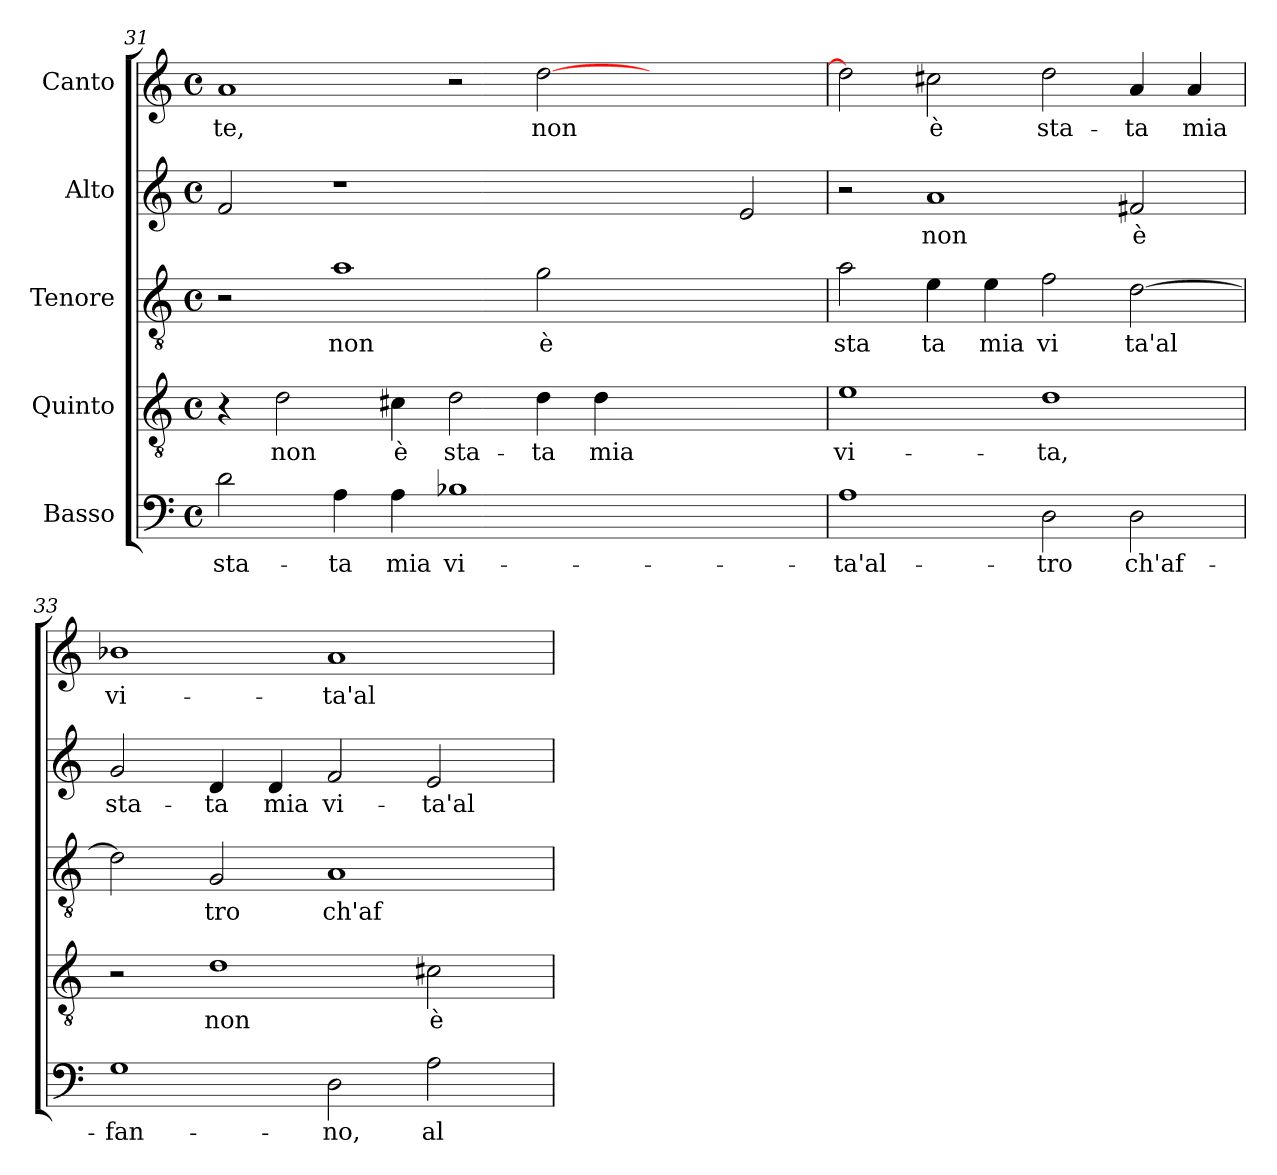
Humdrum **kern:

**kern	**text	**kern	**text	**kern	**text	**kern	**text	**kern	**text
*part5	*part5	*part4	*part4	*part3	*part3	*part2	*part2	*part1	*part1
*staff5	*staff5	*staff4	*staff4	*staff3	*staff3	*staff2	*staff2	*staff1	*staff1
*I"Basso	*	*I"Quinto	*	*I"Tenore	*	*I"Alto	*	*I"Canto	*
*clefF4	*	*clefGv2	*	*clefGv2	*	*clefG2	*	*clefG2	*
*M4/4	*	*M4/4	*	*M4/4	*	*M4/4	*	*M4/4	*
*met(c)	*	*met(c)	*	*met(c)	*	*met(c)	*	*met(c)	*
=31	=31	=31	=31	=31	=31	=31	=31	=31	=31
!	!LO:LY:b:cj	!	!	!	!	!	!	!	!LO:LY:b:cj
2d\	sta-	4r	.	2r	.	2f/	.	1a	-te,
!	!	!	!LO:LY:b:cj	!	!	!	!	!	!
.	.	2d\	non	.	.	.	.	.	.
!	!LO:LY:b:cj	!	!	!	!LO:LY:b:cj	!LO:N:vis=1	!	!	!
4A\	-ta	.	.	1a	non	0r	.	.	.
!	!LO:LY:b:cj	!	!LO:LY:b:cj	!	!	!	!	!	!
4A\	mia	4c#X\	è	.	.	.	.	.	.
!	!LO:LY:b:cj	!	!LO:LY:b:cj	!	!	!	!	!	!
1B-X	vi-	2d\	sta-	.	.	.	.	2r	.
!	!	!	!LO:LY:b:cj	!	!LO:LY:b:cj	!	!	!	!LO:LY:b
.	.	4d\	-ta	2g\	è	.	.	[>2dd\	non
!	!	!	!LO:LY:b:cj	!	!	!	!	!	!
.	.	4d\	mia	.	.	.	.	.	.
1ryy	.	1ryy	.	1ryy	.	.	.	1ryy	.
.	.	.	.	.	.	2e/	.	.	.
=32	=32	=32	=32	=32	=32	=32	=32	=32	=32
!	!LO:LY:b:cj	!	!LO:LY:b:cj	!	!LO:LY:b:cj	!	!	!	!
1A	-ta'al-	1e	vi-	2a\	sta	2r	.	2dd\]	.
!	!	!	!	!	!LO:LY:b:cj	!	!LO:LY:b:cj	!	!LO:LY:b:cj
.	.	.	.	4e\	ta	1a	non	2cc#\	è
!	!	!	!	!	!LO:LY:b:cj	!	!	!	!
.	.	.	.	4e\	mia	.	.	.	.
!	!LO:LY:b:cj	!	!LO:LY:b:cj	!	!LO:LY:b:cj	!	!	!	!LO:LY:b:cj
2D\	-tro	1d	-ta,	2f\	vi	.	.	2dd\	sta-
!	!LO:LY:b:cj	!	!	!	!LO:LY:b	!	!LO:LY:b:cj	!	!LO:LY:b:cj
2D\	ch'af-	.	.	[>2d\	ta'al	2f#X/	è	4a/	-ta
!	!	!	!	!	!	!	!	!	!LO:LY:b:cj
.	.	.	.	.	.	.	.	4a/	mia
!!LO:PB:g=z
=33	=33	=33	=33	=33	=33	=33	=33	=33	=33
!	!LO:LY:b:cj	!	!	!	!	!	!LO:LY:b:cj	!	!LO:LY:b:cj
*	*	*	*	*^	*	*	*	*	*
1G	-fan-	2r	.	2d\]	64ryy	.	2g/	sta-	1b-X	vi-
.	.	.	.	.	1ryy	.	.	.	.	.
!	!	!	!LO:LY:b:cj	!	!	!LO:LY:b:cj	!	!LO:LY:b:cj	!	!
.	.	1d	non	2G/	.	tro	4d/	-ta	.	.
!	!	!	!	!	!	!	!	!LO:LY:b:cj	!	!
.	.	.	.	.	.	.	4d/	mia	.	.
!	!LO:LY:b:cj	!	!	!	!	!LO:LY:b:cj	!	!LO:LY:b:cj	!	!LO:LY:b:cj
2D\	-no,	.	.	1A	.	ch'af	2f/	vi-	1a	-ta'al-
.	.	.	.	.	2ryy	.	.	.	.	.
!	!LO:LY:b:cj	!	!LO:LY:b:cj	!	!	!	!	!LO:LY:b:cj	!	!
2A\	al-	2c#X\	è	.	.	.	2e/	-ta'al-	.	.
.	.	.	.	.	4ryy	.	.	.	.	.
.	.	.	.	.	8...ryy	.	.	.	.	.
*	*	*	*	*v	*v	*	*	*	*	*
=	=	=	=	=	=	=	=	=	=
*-	*-	*-	*-	*-	*-	*-	*-	*-	*-
